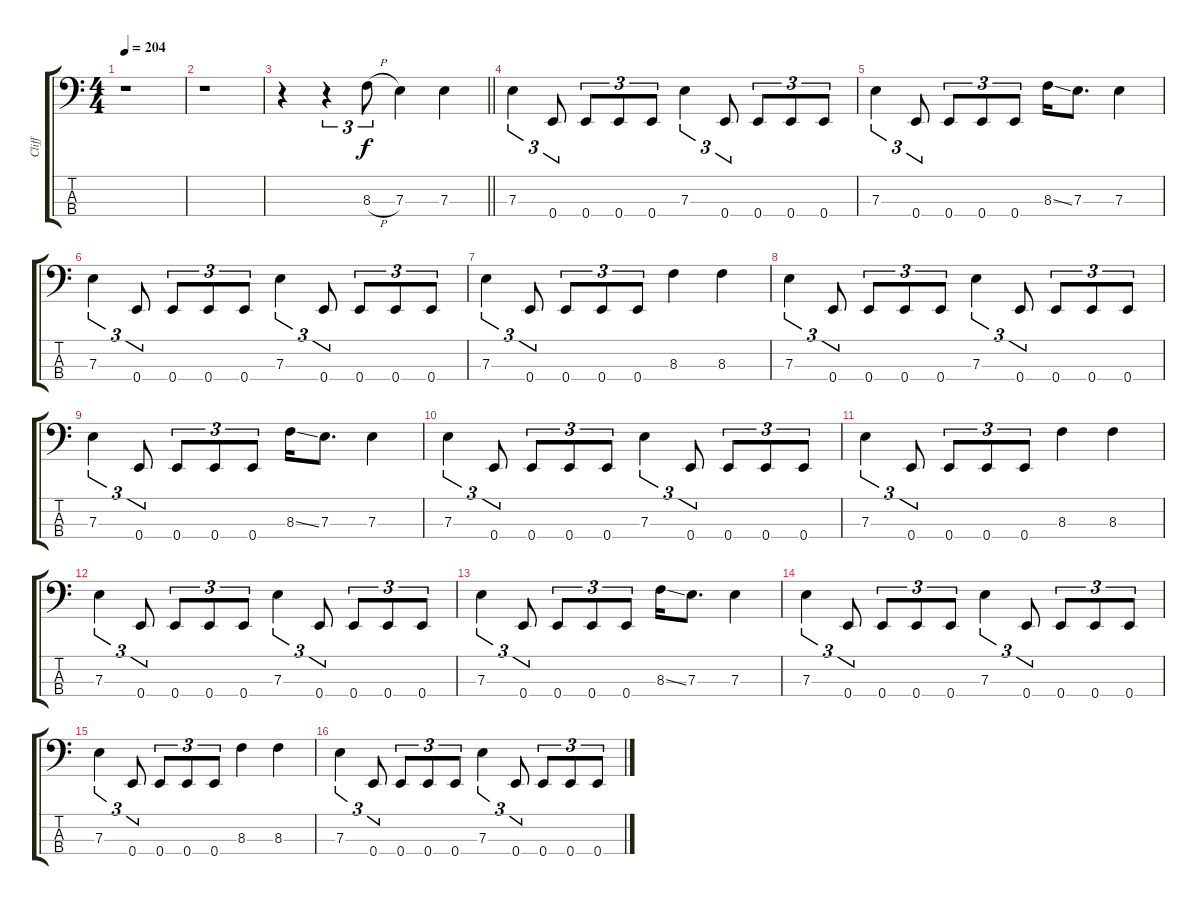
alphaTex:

\track ("Cliff" "Cliff") {instrument electricbassfinger}
\staff {score tabs}
\tuning (G2 D2 A1 E1) {hide}
\ts (4 4)
\tempo 204
\clef f4
\ks c
r.1{dy f} |
r.1 |
\barLineRight lightlight
r.4 r.4{tu (3 2)} 8.3{h}.8{tu (3 2)} 7.3.4 7.3.4 |
7.3.4{tu (3 2)} 0.4.8{tu (3 2)} 0.4.8{tu (3 2)} 0.4.8{tu (3 2)} 0.4.8{tu (3 2)} 7.3.4{tu (3 2)} 0.4.8{tu (3 2)} 0.4.8{tu (3 2)} 0.4.8{tu (3 2)} 0.4.8{tu (3 2)} |
7.3.4{tu (3 2)} 0.4.8{tu (3 2)} 0.4.8{tu (3 2)} 0.4.8{tu (3 2)} 0.4.8{tu (3 2)} 8.3{ss}.16 7.3.8{d} 7.3.4 |
7.3.4{tu (3 2)} 0.4.8{tu (3 2)} 0.4.8{tu (3 2)} 0.4.8{tu (3 2)} 0.4.8{tu (3 2)} 7.3.4{tu (3 2)} 0.4.8{tu (3 2)} 0.4.8{tu (3 2)} 0.4.8{tu (3 2)} 0.4.8{tu (3 2)} |
7.3.4{tu (3 2)} 0.4.8{tu (3 2)} 0.4.8{tu (3 2)} 0.4.8{tu (3 2)} 0.4.8{tu (3 2)} 8.3.4 8.3.4 |
7.3.4{tu (3 2)} 0.4.8{tu (3 2)} 0.4.8{tu (3 2)} 0.4.8{tu (3 2)} 0.4.8{tu (3 2)} 7.3.4{tu (3 2)} 0.4.8{tu (3 2)} 0.4.8{tu (3 2)} 0.4.8{tu (3 2)} 0.4.8{tu (3 2)} |
7.3.4{tu (3 2)} 0.4.8{tu (3 2)} 0.4.8{tu (3 2)} 0.4.8{tu (3 2)} 0.4.8{tu (3 2)} 8.3{ss}.16 7.3.8{d} 7.3.4 |
7.3.4{tu (3 2)} 0.4.8{tu (3 2)} 0.4.8{tu (3 2)} 0.4.8{tu (3 2)} 0.4.8{tu (3 2)} 7.3.4{tu (3 2)} 0.4.8{tu (3 2)} 0.4.8{tu (3 2)} 0.4.8{tu (3 2)} 0.4.8{tu (3 2)} |
7.3.4{tu (3 2)} 0.4.8{tu (3 2)} 0.4.8{tu (3 2)} 0.4.8{tu (3 2)} 0.4.8{tu (3 2)} 8.3.4 8.3.4 |
7.3.4{tu (3 2)} 0.4.8{tu (3 2)} 0.4.8{tu (3 2)} 0.4.8{tu (3 2)} 0.4.8{tu (3 2)} 7.3.4{tu (3 2)} 0.4.8{tu (3 2)} 0.4.8{tu (3 2)} 0.4.8{tu (3 2)} 0.4.8{tu (3 2)} |
7.3.4{tu (3 2)} 0.4.8{tu (3 2)} 0.4.8{tu (3 2)} 0.4.8{tu (3 2)} 0.4.8{tu (3 2)} 8.3{ss}.16 7.3.8{d} 7.3.4 |
7.3.4{tu (3 2)} 0.4.8{tu (3 2)} 0.4.8{tu (3 2)} 0.4.8{tu (3 2)} 0.4.8{tu (3 2)} 7.3.4{tu (3 2)} 0.4.8{tu (3 2)} 0.4.8{tu (3 2)} 0.4.8{tu (3 2)} 0.4.8{tu (3 2)} |
7.3.4{tu (3 2)} 0.4.8{tu (3 2)} 0.4.8{tu (3 2)} 0.4.8{tu (3 2)} 0.4.8{tu (3 2)} 8.3.4 8.3.4 |
7.3.4{tu (3 2)} 0.4.8{tu (3 2)} 0.4.8{tu (3 2)} 0.4.8{tu (3 2)} 0.4.8{tu (3 2)} 7.3.4{tu (3 2)} 0.4.8{tu (3 2)} 0.4.8{tu (3 2)} 0.4.8{tu (3 2)} 0.4.8{tu (3 2)}
